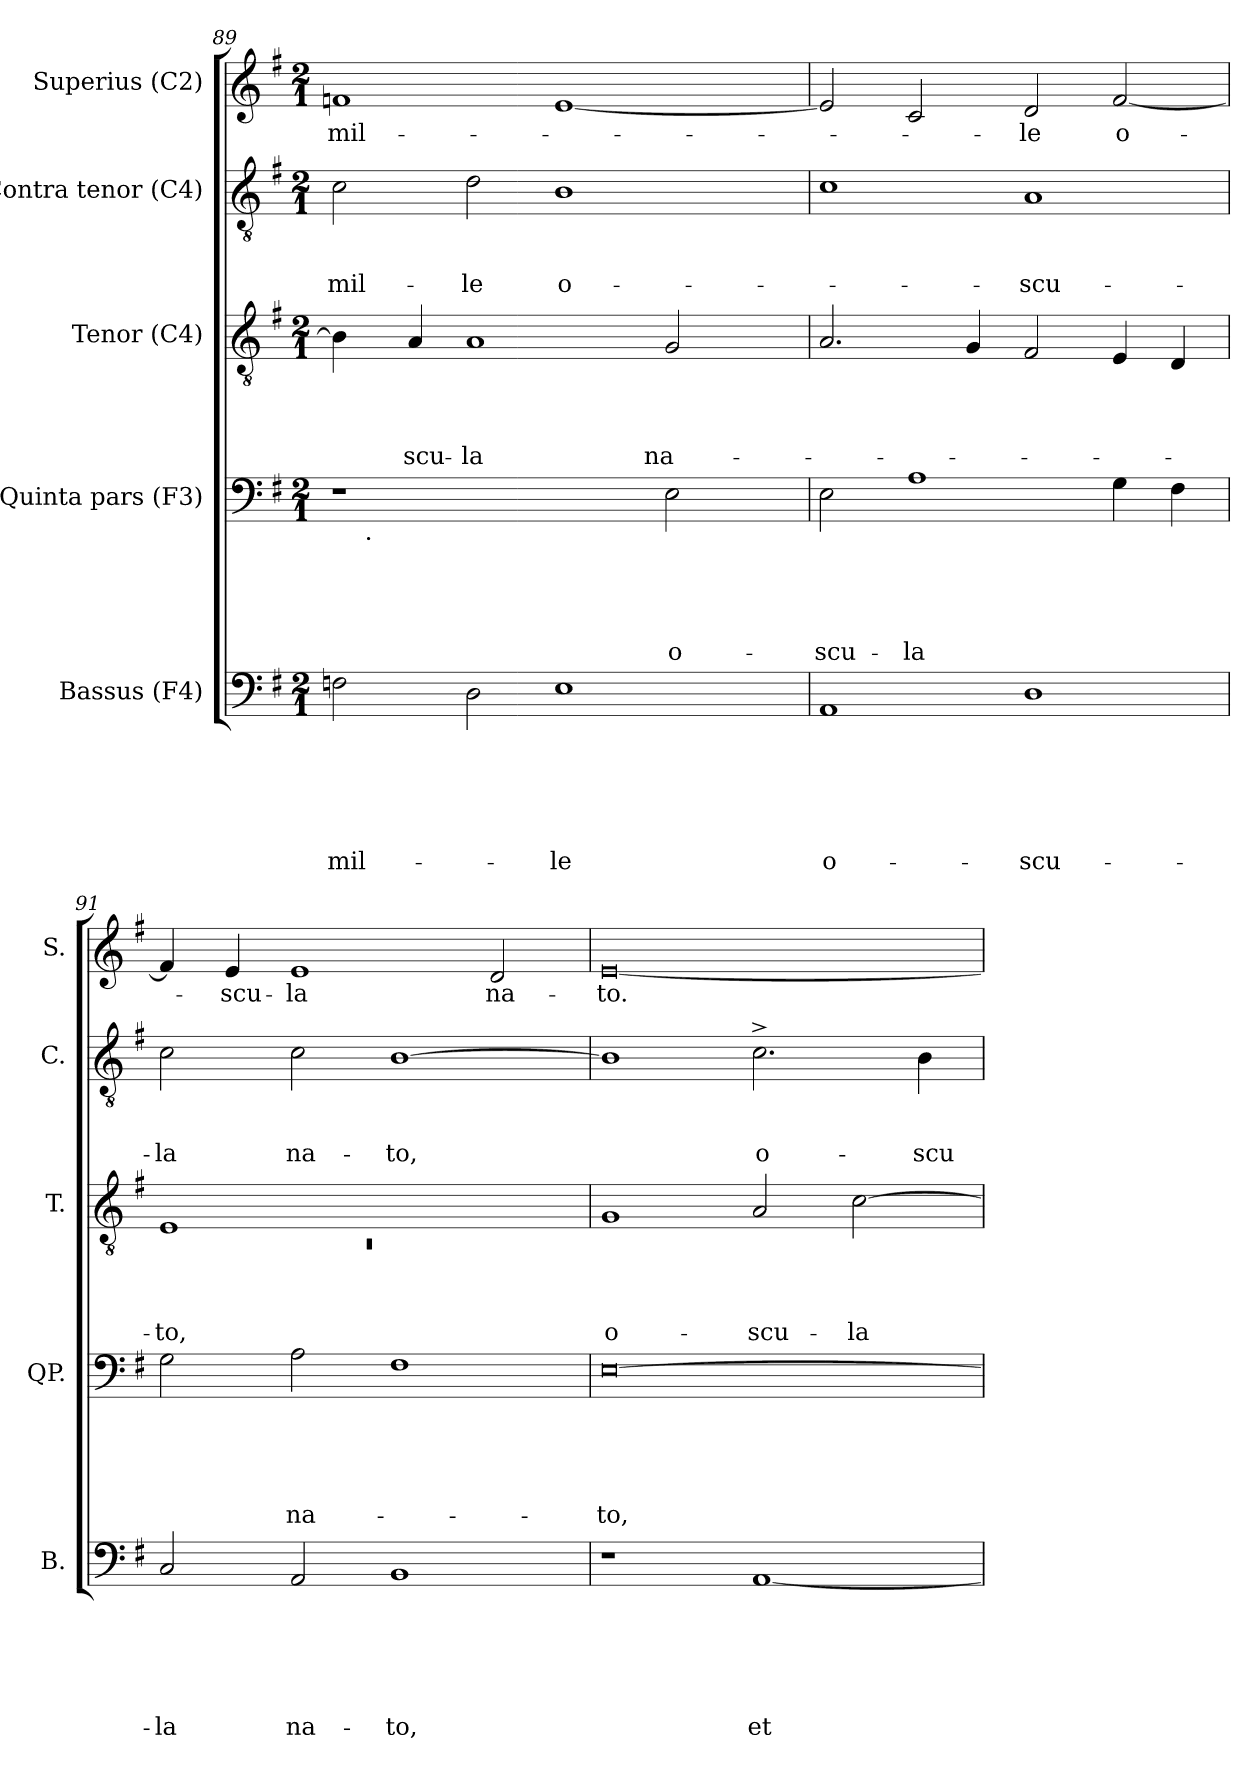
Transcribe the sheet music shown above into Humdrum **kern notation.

**kern	**text	**text	**text	**text	**text	**text	**kern	**text	**text	**text	**text	**text	**kern	**text	**text	**text	**text	**kern	**text	**text	**text	**kern	**text
*part5	*part5	*part5	*part5	*part5	*part5	*part5	*part4	*part4	*part4	*part4	*part4	*part4	*part3	*part3	*part3	*part3	*part3	*part2	*part2	*part2	*part2	*part1	*part1
*staff5	*staff5	*staff5	*staff5	*staff5	*staff5	*staff5	*staff4	*staff4	*staff4	*staff4	*staff4	*staff4	*staff3	*staff3	*staff3	*staff3	*staff3	*staff2	*staff2	*staff2	*staff2	*staff1	*staff1
*I"Bassus (F4)	*	*	*	*	*	*	*I"Quinta pars (F3)	*	*	*	*	*	*I"Tenor (C4)	*	*	*	*	*I"Contra tenor (C4)	*	*	*	*I"Superius (C2)	*
*I'B.	*	*	*	*	*	*	*I'QP.	*	*	*	*	*	*I'T.	*	*	*	*	*I'C.	*	*	*	*I'S.	*
*clefF4	*	*	*	*	*	*	*clefF4	*	*	*	*	*	*clefGv2	*	*	*	*	*clefGv2	*	*	*	*clefG2	*
*k[f#]	*	*	*	*	*	*	*k[f#]	*	*	*	*	*	*k[f#]	*	*	*	*	*k[f#]	*	*	*	*k[f#]	*
*G:	*	*	*	*	*	*	*G:	*	*	*	*	*	*G:	*	*	*	*	*G:	*	*	*	*G:	*
*M2/1	*	*	*	*	*	*	*M2/1	*	*	*	*	*	*M2/1	*	*	*	*	*M2/1	*	*	*	*M2/1	*
=89	=89	=89	=89	=89	=89	=89	=89	=89	=89	=89	=89	=89	=89	=89	=89	=89	=89	=89	=89	=89	=89	=89	=89
!	!	!	!	!	!	!LO:LY:b	!	!	!	!	!	!	!	!	!	!	!	!	!	!	!LO:LY:b	!	!LO:LY:b
*	*	*	*	*	*	*	*^	*	*	*	*	*	*	*	*	*	*	*	*	*	*	*	*
2Fn\	.	.	.	.	.	mil-	1r	16.ryy	.	.	.	.	.	4B\]	.	.	.	.	2c\	.	.	mil-	1f	mil-
!	!	!	!	!	!	!	!	!LO:TX:b:t=.	!	!	!	!	!	!	!	!	!	!	!	!	!	!	!	!
.	.	.	.	.	.	.	.	1ryy	.	.	.	.	.	.	.	.	.	.	.	.	.	.	.	.
!	!	!	!	!	!	!	!	!	!	!	!	!	!	!	!	!	!	!LO:LY:b	!	!	!	!	!	!
.	.	.	.	.	.	.	.	.	.	.	.	.	.	4A/	.	.	.	-scu-	.	.	.	.	.	.
!	!	!	!	!	!	!	!	!	!	!	!	!	!	!	!	!	!	!LO:LY:b	!	!	!	!LO:LY:b	!	!
2D\	.	.	.	.	.	.	.	.	.	.	.	.	.	1A	.	.	.	-la	2d\	.	.	-le	.	.
!	!	!	!	!	!	!LO:LY:b	!	!	!	!	!	!	!	!	!	!	!	!	!	!	!	!LO:LY:b:rj	!	!
1E	.	.	.	.	.	-le	2ryy	.	.	.	.	.	.	.	.	.	.	.	1B	.	.	o-	[<1e	.
.	.	.	.	.	.	.	.	2ryy	.	.	.	.	.	.	.	.	.	.	.	.	.	.	.	.
!	!	!	!	!	!	!	!	!	!	!	!	!	!LO:LY:b	!	!	!	!	!LO:LY:b	!	!	!	!	!	!
.	.	.	.	.	.	.	2E\	.	.	.	.	.	o-	2G/	.	.	.	na-	.	.	.	.	.	.
.	.	.	.	.	.	.	.	4ryy	.	.	.	.	.	.	.	.	.	.	.	.	.	.	.	.
.	.	.	.	.	.	.	.	8ryy	.	.	.	.	.	.	.	.	.	.	.	.	.	.	.	.
.	.	.	.	.	.	.	.	32ryy	.	.	.	.	.	.	.	.	.	.	.	.	.	.	.	.
!!LO:LB:g=z
=90	=90	=90	=90	=90	=90	=90	=90	=90	=90	=90	=90	=90	=90	=90	=90	=90	=90	=90	=90	=90	=90	=90	=90	=90
!	!	!	!	!	!	!LO:LY:b:rj	!	!	!	!	!	!	!LO:LY:b	!	!	!	!	!	!	!	!	!	!	!
*	*	*	*	*	*	*	*v	*v	*	*	*	*	*	*	*	*	*	*	*	*	*	*	*	*
1AA	.	.	.	.	.	o-	2E\	.	.	.	.	-scu-	2.A/	.	.	.	.	1c	.	.	.	2e/]	.
!	!	!	!	!	!	!	!	!	!	!	!	!LO:LY:b	!	!	!	!	!	!	!	!	!	!	!
.	.	.	.	.	.	.	1A	.	.	.	.	-la	.	.	.	.	.	.	.	.	.	2c/	.
.	.	.	.	.	.	.	.	.	.	.	.	.	4G/	.	.	.	.	.	.	.	.	.	.
!	!	!	!	!	!	!LO:LY:b	!	!	!	!	!	!	!	!	!	!	!	!	!	!	!LO:LY:b	!	!LO:LY:b
1D	.	.	.	.	.	-scu-	.	.	.	.	.	.	2F#/	.	.	.	.	1A	.	.	-scu-	2d/	-le
!	!	!	!	!	!	!	!	!	!	!	!	!	!	!	!	!	!	!	!	!	!	!	!LO:LY:b
.	.	.	.	.	.	.	4G\	.	.	.	.	.	4E/	.	.	.	.	.	.	.	.	[<2f#/	o-
.	.	.	.	.	.	.	4F#\	.	.	.	.	.	4D/	.	.	.	.	.	.	.	.	.	.
=91	=91	=91	=91	=91	=91	=91	=91	=91	=91	=91	=91	=91	=91	=91	=91	=91	=91	=91	=91	=91	=91	=91	=91
*	*	*	*	*	*	*	*	*	*	*	*	*	*^	*	*	*	*	*	*	*	*	*	*
!	!	!	!	!	!	!LO:LY:b	!	!	!	!	!	!	!	!LO:N:vis=1	!	!	!	!LO:LY:b	!	!	!	!LO:LY:b	!	!
2C/	.	.	.	.	.	-la	2G\	.	.	.	.	.	1E	0rC	.	.	.	-to,	2c\	.	.	-la	4f#/]	.
!	!	!	!	!	!	!	!	!	!	!	!	!	!	!	!	!	!	!	!	!	!	!	!	!LO:LY:b
.	.	.	.	.	.	.	.	.	.	.	.	.	.	.	.	.	.	.	.	.	.	.	4e/	-scu-
!	!	!	!	!	!	!LO:LY:b	!	!	!	!	!	!LO:LY:b	!	!	!	!	!	!	!	!	!	!LO:LY:b	!	!LO:LY:b:rj
2AA/	.	.	.	.	.	na-	2A\	.	.	.	.	na-	.	.	.	.	.	.	2c\	.	.	na-	1e	-la
!	!	!	!	!	!	!LO:LY:b	!	!	!	!	!	!	!	!	!	!	!	!	!	!	!	!LO:LY:b	!	!
1BB	.	.	.	.	.	-to,	1F#	.	.	.	.	.	1ryy	.	.	.	.	.	[>1B	.	.	-to,	.	.
!	!	!	!	!	!	!	!	!	!	!	!	!	!	!	!	!	!	!	!	!	!	!	!	!LO:LY:b
.	.	.	.	.	.	.	.	.	.	.	.	.	.	.	.	.	.	.	.	.	.	.	2d/	na-
*	*	*	*	*	*	*	*	*	*	*	*	*	*v	*v	*	*	*	*	*	*	*	*	*	*
=92	=92	=92	=92	=92	=92	=92	=92	=92	=92	=92	=92	=92	=92	=92	=92	=92	=92	=92	=92	=92	=92	=92	=92
!	!	!	!	!	!	!	!	!	!	!	!	!LO:LY:b	!	!	!	!	!LO:LY:b:rj	!	!	!	!	!	!LO:LY:b:rj
1r	.	.	.	.	.	.	[>0E	.	.	.	.	-to,	1G	.	.	.	o-	1B]	.	.	.	[<0e	-to.
!	!	!	!	!	!	!LO:LY:b	!	!	!	!	!	!	!	!	!	!	!LO:LY:b	!	!	!	!LO:LY:b	!	!
[<1AA	.	.	.	.	.	et	.	.	.	.	.	.	2A/	.	.	.	-scu-	2.c^>\	.	.	o-	.	.
!	!	!	!	!	!	!	!	!	!	!	!	!	!	!	!	!	!LO:LY:b	!	!	!	!	!	!
.	.	.	.	.	.	.	.	.	.	.	.	.	[>2c\	.	.	.	-la	.	.	.	.	.	.
!	!	!	!	!	!	!	!	!	!	!	!	!	!	!	!	!	!	!	!	!	!LO:LY:b	!	!
.	.	.	.	.	.	.	.	.	.	.	.	.	.	.	.	.	.	4B\	.	.	-scu-	.	.
=	=	=	=	=	=	=	=	=	=	=	=	=	=	=	=	=	=	=	=	=	=	=	=
*-	*-	*-	*-	*-	*-	*-	*-	*-	*-	*-	*-	*-	*-	*-	*-	*-	*-	*-	*-	*-	*-	*-	*-
